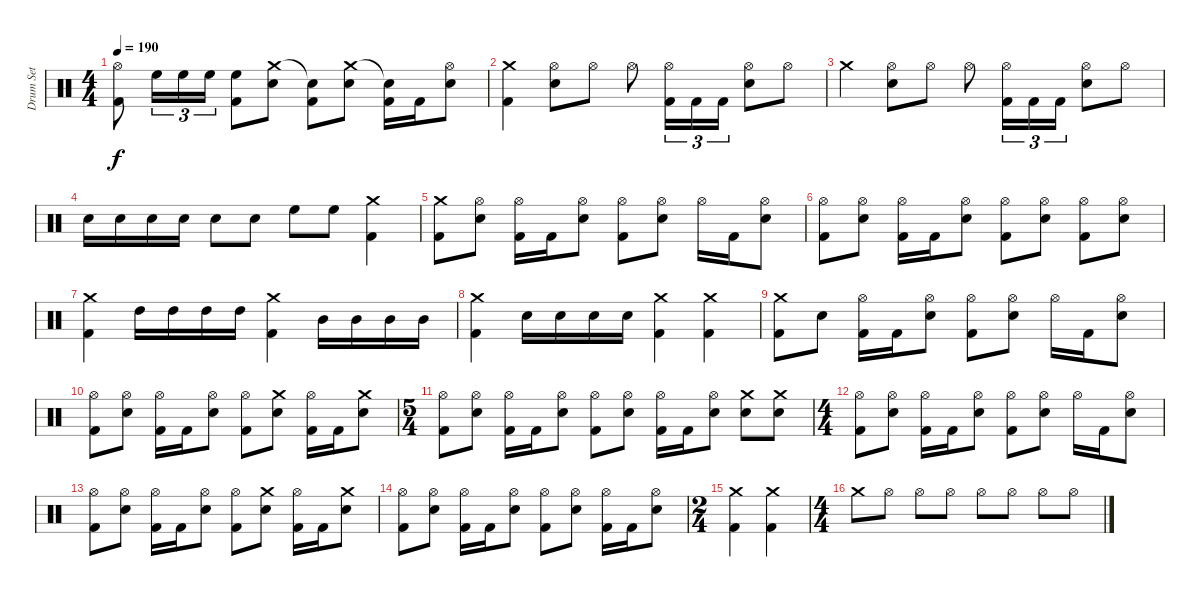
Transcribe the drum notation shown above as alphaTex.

\track ("Drum Set" "Drum Set") {instrument percussion}
\staff {score}
\articulation defaults
\ts (4 4)
\tempo 190
\clef neutral
\ks c
("Hi-Hat (open)" "Kick (hit) 2").8{dy f} "High Floor Tom (hit)".16{tu (3 2)} "High Floor Tom (hit)".16{tu (3 2)} "High Floor Tom (hit)".16{tu (3 2)} ("High Floor Tom (hit)" "Kick (hit) 2").8 ("Crash medium (hit)" "Snare (hit) 2").8 ("Snare (hit)"{t} "Kick (hit) 2").8 ("Crash medium (hit)" "Snare (hit) 2").8 ("Snare (hit)"{t} "Kick (hit) 2").16 "Kick (hit) 2".16 ("Hi-Hat (open)" "Snare (hit) 2").8 |
("Crash medium (hit)" "Kick (hit) 2").4 ("Hi-Hat (open)" "Snare (hit) 2").8 "Hi-Hat (open)".8 "Hi-Hat (open)".8 ("Hi-Hat (open)" "Kick (hit) 2").16{tu (3 2)} "Kick (hit) 2".16{tu (3 2)} "Kick (hit) 2".16{tu (3 2)} ("Hi-Hat (open)" "Snare (hit) 2").8 "Hi-Hat (open)".8 |
"Crash medium (hit)".4 ("Hi-Hat (open)" "Snare (hit) 2").8 "Hi-Hat (open)".8 "Hi-Hat (open)".8 ("Hi-Hat (open)" "Kick (hit) 2").16{tu (3 2)} "Kick (hit) 2".16{tu (3 2)} "Kick (hit) 2".16{tu (3 2)} ("Hi-Hat (open)" "Snare (hit) 2").8 "Hi-Hat (open)".8 |
"Snare (hit) 2".16 "Snare (hit) 2".16 "Snare (hit) 2".16 "Snare (hit) 2".16 "Snare (hit) 2".8 "Snare (hit) 2".8 "High Floor Tom (hit)".8 "High Floor Tom (hit)".8 ("Crash medium (hit)" "Kick (hit) 2").4 |
("Crash medium (hit)" "Kick (hit) 2").8 ("Hi-Hat (open)" "Snare (hit) 2").8 ("Hi-Hat (open)" "Kick (hit) 2").16 "Kick (hit) 2".16 ("Hi-Hat (open)" "Snare (hit) 2").8 ("Hi-Hat (open)" "Kick (hit) 2").8 ("Hi-Hat (open)" "Snare (hit) 2").8 "Hi-Hat (open)".16 "Kick (hit) 2".16 ("Hi-Hat (open)" "Snare (hit) 2").8 |
("Hi-Hat (open)" "Kick (hit) 2").8 ("Hi-Hat (open)" "Snare (hit) 2").8 ("Hi-Hat (open)" "Kick (hit) 2").16 "Kick (hit) 2".16 ("Hi-Hat (open)" "Snare (hit) 2").8 ("Hi-Hat (open)" "Kick (hit) 2").8 ("Hi-Hat (open)" "Snare (hit) 2").8 ("Hi-Hat (open)" "Kick (hit) 2").8 ("Hi-Hat (open)" "Snare (hit) 2").8 |
("Crash medium (hit)" "Kick (hit) 2").4 "High Tom (hit)".16 "High Tom (hit)".16 "High Tom (hit)".16 "High Tom (hit)".16 ("Crash medium (hit)" "Kick (hit) 2").4 "Mid Tom (hit)".16 "Mid Tom (hit)".16 "Mid Tom (hit)".16 "Mid Tom (hit)".16 |
("Crash medium (hit)" "Kick (hit) 2").4 "Snare (hit) 2".16 "Snare (hit) 2".16 "Snare (hit) 2".16 "Snare (hit) 2".16 ("Crash medium (hit)" "Kick (hit) 2").4 ("Crash medium (hit)" "Kick (hit) 2").4 |
("Crash medium (hit)" "Kick (hit) 2").8 "Snare (hit) 2".8 ("Hi-Hat (open)" "Kick (hit) 2").16 "Kick (hit) 2".16 ("Hi-Hat (open)" "Snare (hit) 2").8 ("Hi-Hat (open)" "Kick (hit) 2").8 ("Hi-Hat (open)" "Snare (hit) 2").8 "Hi-Hat (open)".16 "Kick (hit) 2".16 ("Hi-Hat (open)" "Snare (hit) 2").8 |
("Hi-Hat (open)" "Kick (hit) 2").8 ("Hi-Hat (open)" "Snare (hit) 2").8 ("Hi-Hat (open)" "Kick (hit) 2").16 "Kick (hit) 2".16 ("Hi-Hat (open)" "Snare (hit) 2").8 ("Hi-Hat (open)" "Kick (hit) 2").8 ("Crash medium (hit)" "Snare (hit) 2").8 ("Hi-Hat (open)" "Kick (hit) 2").16 "Kick (hit) 2".16 ("Crash medium (hit)" "Snare (hit) 2").8 |
\ts (5 4)
("Hi-Hat (open)" "Kick (hit) 2").8 ("Hi-Hat (open)" "Snare (hit) 2").8 ("Hi-Hat (open)" "Kick (hit) 2").16 "Kick (hit) 2".16 ("Hi-Hat (open)" "Snare (hit) 2").8 ("Hi-Hat (open)" "Kick (hit) 2").8 ("Hi-Hat (open)" "Snare (hit) 2").8 ("Hi-Hat (open)" "Kick (hit) 2").16 "Kick (hit) 2".16 ("Hi-Hat (open)" "Snare (hit) 2").8 ("Crash medium (hit)" "Snare (hit) 2").8 ("Crash medium (hit)" "Snare (hit) 2").8 |
\ts (4 4)
("Hi-Hat (open)" "Kick (hit) 2").8 ("Hi-Hat (open)" "Snare (hit) 2").8 ("Hi-Hat (open)" "Kick (hit) 2").16 "Kick (hit) 2".16 ("Hi-Hat (open)" "Snare (hit) 2").8 ("Hi-Hat (open)" "Kick (hit) 2").8 ("Hi-Hat (open)" "Snare (hit) 2").8 "Hi-Hat (open)".16 "Kick (hit) 2".16 ("Hi-Hat (open)" "Snare (hit) 2").8 |
("Hi-Hat (open)" "Kick (hit) 2").8 ("Hi-Hat (open)" "Snare (hit) 2").8 ("Hi-Hat (open)" "Kick (hit) 2").16 "Kick (hit) 2".16 ("Hi-Hat (open)" "Snare (hit) 2").8 ("Hi-Hat (open)" "Kick (hit) 2").8 ("Crash medium (hit)" "Snare (hit) 2").8 ("Hi-Hat (open)" "Kick (hit) 2").16 "Kick (hit) 2".16 ("Crash medium (hit)" "Snare (hit) 2").8 |
("Hi-Hat (open)" "Kick (hit) 2").8 ("Hi-Hat (open)" "Snare (hit) 2").8 ("Hi-Hat (open)" "Kick (hit) 2").16 "Kick (hit) 2".16 ("Hi-Hat (open)" "Snare (hit) 2").8 ("Hi-Hat (open)" "Kick (hit) 2").8 ("Hi-Hat (open)" "Snare (hit) 2").8 ("Hi-Hat (open)" "Kick (hit) 2").16 "Kick (hit) 2".16 ("Hi-Hat (open)" "Snare (hit) 2").8 |
\ts (2 4)
("Crash medium (hit)" "Kick (hit) 2").4 ("Crash medium (hit)" "Kick (hit) 2").4 |
\ts (4 4)
"Crash medium (hit)".8 "Hi-Hat (open)".8 "Hi-Hat (open)".8 "Hi-Hat (open)".8 "Hi-Hat (open)".8 "Hi-Hat (open)".8 "Hi-Hat (open)".8 "Hi-Hat (open)".8
